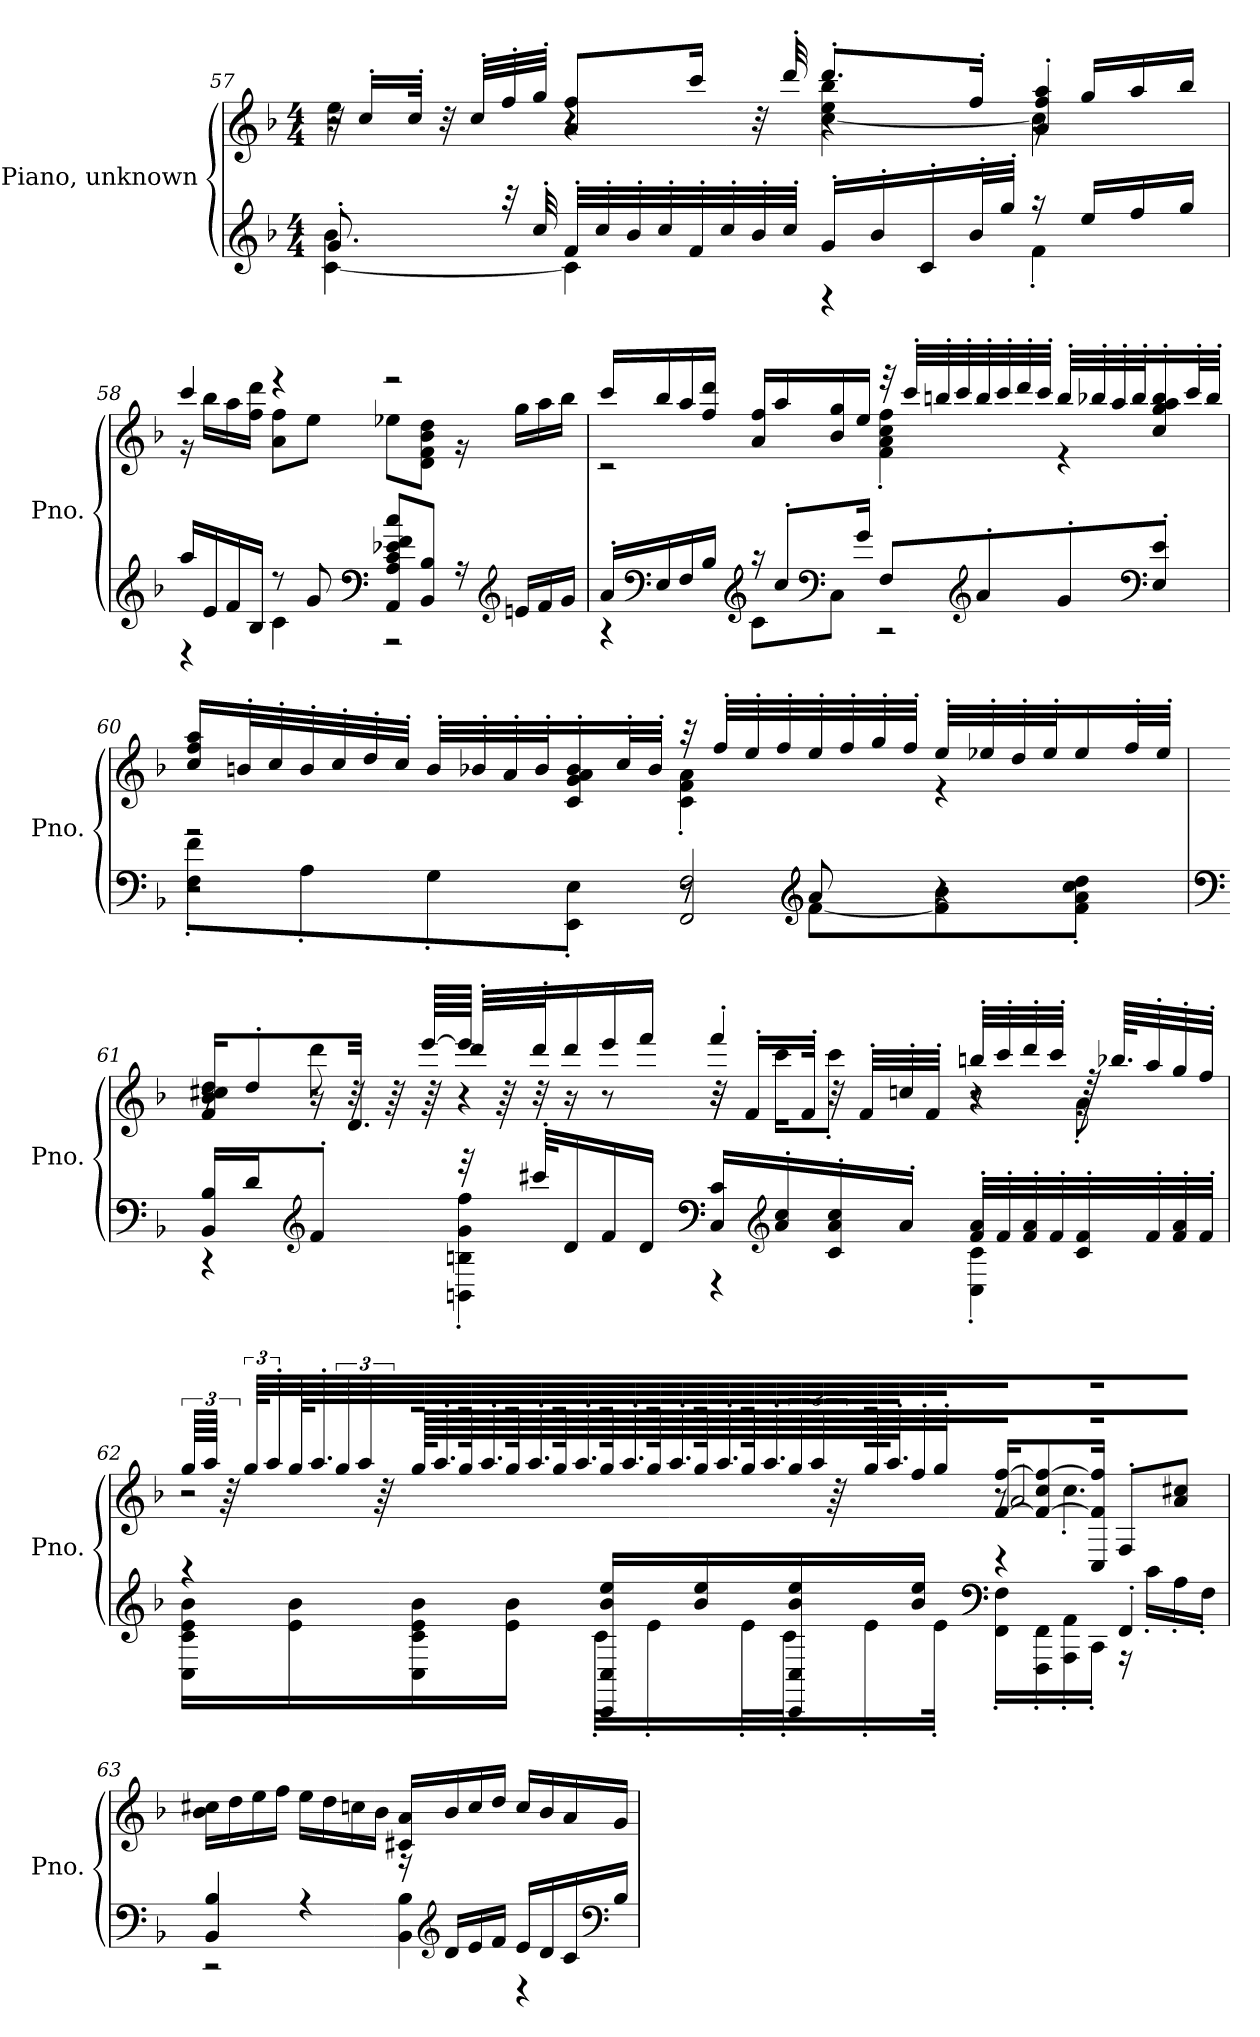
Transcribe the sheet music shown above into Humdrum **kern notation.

**kern	**kern
*part1	*part1
*staff2	*staff1
*I"Piano, unknown	*
*I'Pno.	*
!!LO:PB:g=z
*clefG2	*clefG2
*k[b-]	*k[b-]
*M4/4	*M4/4
=57	=57
*^	*^
*	*	*	*^
8.g'/	[4c\ 4b-\	32r	4ee\	2r
.	.	16cc'/LL	.	.
.	.	32cc'/JJk	.	.
.	.	32r	.	.
.	.	32cc'/LLL	.	.
32r	.	32ff'/	.	.
32cc'/	.	32gg'/JJJ	.	.
32f'/LLL	4c\]	8a/ 8ff/L	4r	.
32cc'/	.	.	.	.
32b-'/	.	.	.	.
32cc'/	.	.	.	.
32f'/	.	16ccc/Jk	.	.
32cc'/	.	.	.	.
32b-'/	.	32r	.	.
32cc'/JJJ	.	32ddd'/	.	.
16g'/LL	4r	8.ddd'/L	[4cc\ 4ee\ 4bb-\	4r
16b-'/	.	.	.	.
16c'/	.	.	.	.
32b-'/L	.	16ff'/Jk	.	.
32gg'/JJJ	.	.	.	.
16r	4f'\	16r	4cc\]	4a/' 4ff/' 4aa/'
16ee/LL	.	16gg/LL	.	.
16ff/	.	16aa/	.	.
16gg/JJ	.	16bb-/JJ	.	.
*	*	*	*v	*v
=58	=58	=58	=58
16aa/LL	4r	4ccc/	16r
16e/	.	.	16bb-\LL
16f/	.	.	16aa\
16B-/JJ	.	.	16ff\ 16ddd\JJ
8r	4c\	4r	8a\ 8ff\L
8g/	.	.	8ee\J
*clefF4	*	*	*
8AA/ 8A/ 8c/ 8e-X/ 8f/ 8cc/L	2r	2r	8ee-X\L
8BB-/ 8B-/J	.	.	8d\ 8f\ 8b-\ 8dd\J
16r	.	.	16r
*clefG2	*	*	*
16en/LL	.	.	16gg\LL
16f/	.	.	16aa\
16g/JJ	.	.	16bb-\JJ
!!LO:LB:g=z	!!
=59	=59	=59	=59
16a'/LL	4r	16ccc/LL	2r
*clefF4	*	*	*
16E/	.	16bb-/	.
16F/	.	16aa/	.
16B-/JJ	.	16ff/ 16ddd/JJ	.
*clefG2	*	*	*
16r	8c\L	16a/ 16ff/LL	.
8cc'/L	.	16aa/	.
*clefF4	*	*	*
.	8C\J	16b-/ 16gg/	.
16g/Jk	.	16ee/JJ	.
8F/L	2r	32r	4f\' 4a\' 4cc\' 4ff\'
.	.	32ccc'/LLL	.
.	.	32bbn'/	.
.	.	32ccc'/	.
*clefG2	*	*	*
8a'/	.	32bb'/	.
.	.	32ccc'/	.
.	.	32ddd'/	.
.	.	32ccc'/JJJ	.
8g'/	.	32bb'/LLL	4r
.	.	32bb-X'/	.
.	.	32aa'/	.
.	.	32bb-'/J	.
*clefF4	*	*	*
8E/' 8e/'J	.	16cc/' 16gg/' 16aa/' 16bb-/'	.
.	.	32ccc'/L	.
.	.	32bb-'/JJJ	.
!!LO:LB:g=z	!!
=60	=60	=60	=60
*	*^	*	*
2r	8F\' 8f\'L	2r	16cc/ 16ff/ 16aa/LL	2r
.	.	.	32bn'/L	.
.	.	.	32cc'/	.
.	8A'\	.	32b'/	.
.	.	.	32cc'/	.
.	.	.	32dd'/	.
.	.	.	32cc'/JJJ	.
.	8G'\	.	32b'/LLL	.
.	.	.	32b-X'/	.
.	.	.	32a'/	.
.	.	.	32b-'/J	.
.	8EE\' 8E\'J	.	16c/' 16g/' 16a/' 16b-/'	.
.	.	.	32cc'/L	.
.	.	.	32b-'/JJJ	.
8r	8r	2FF/ 2F/	32r	4c\' 4f\' 4a\'
.	.	.	32ff'/LLL	.
.	.	.	32ee'/	.
.	.	.	32ff'/	.
*clefG2	*	*	*	*
8a/	[8f\L	.	32ee'/	.
.	.	.	32ff'/	.
.	.	.	32gg'/	.
.	.	.	32ff'/JJJ	.
4r	8f\] 8b-\	.	32ee'/LLL	4r
.	.	.	32ee-X'/	.
.	.	.	32dd'/	.
.	.	.	32ee-'/J	.
.	8f\' 8a\' 8cc\' 8dd\'J	.	16ee-/	.
.	.	.	32ff'/L	.
.	.	.	32ee-'/JJJ	.
*v	*v	*v	*	*
*	*v	*v
!!LO:LB:g=z
=61	=61
*clefF4	*
*^	*^
*	*	*	*^
16BB-/ 16B-/LL	4r	8r	8r	16f/ 16b-/ 16cc#X/ 16dd/KL
16d/J	.	.	.	8dd'/
*clefG2	*	*	*	*
8f'/J	.	16r	8ddd\	.
.	.	32r	.	32.d/Jkk
.	.	64r	.	.
.	.	[64eee/LLLL	.	64r
32r	4BBn\' 4Bn\' 4g\' 4ff\'	64eee/JJJJ]	4r	32ddd'/LLL
.	.	64r	.	.
32ccc#X'/KLL	.	32r	.	32ddd'/J
16d/	.	16r	.	16ddd/
16f/	.	8r	.	16eee/
16d/JJ	.	.	.	16fff/JJ
*clefF4	*	*	*	*
16C/ 16c/LL	4r	4fff'/	16r	32r
.	.	.	.	16f'/LL
*clefG2	*	*	*	*
16a/' 16cc/'	.	.	16ccc\KL	.
.	.	.	.	32f'/JJk
16c/' 16a/' 16cc/'	.	.	8ccc'\J	32r
.	.	.	.	32f'/LLL
16a'/JJ	.	.	.	32ccn'/
.	.	.	.	32f'/JJJ
32f/' 32a/'LLL	4C\' 4c\'	4r	8r	32bbn'/LLL
32f'/	.	.	.	32ccc'/
32f/' 32a/'	.	.	.	32ddd'/
32f'/	.	.	.	32ccc'/JJJ
32c/' 32f/'	.	.	8a'\	128r
.	.	.	.	64.bb-X/KLLL
32f'/	.	.	.	32aa'/
32f/' 32a/'	.	.	.	32gg'/
32f'/JJJ	.	.	.	32ff'/JJJ
!!LO:LB:g=z	!!	!!
=62	=62	=62	=62	=62
4r	16C\ 16c\ 16e\ 16b-\LL	96gg/LLLL	2r	2r
.	.	96aa/JJJJ	.	.
.	.	96r	.	.
.	.	96gg/KLLL	.	.
.	.	48aa'/	.	.
.	16e\ 16b-\	128gg/KL	.	.
.	.	64.aa'/	.	.
.	.	96gg/	.	.
.	.	96aa/JJJJ	.	.
.	.	96r	.	.
.	16C\ 16c\ 16e\ 16b-\	128gg/KLLLL	.	.
.	.	64.aa'/	.	.
.	.	128gg/K	.	.
.	.	64.aa'/	.	.
.	16e\ 16b-\JJ	128gg/K	.	.
.	.	64.aa'/	.	.
.	.	128gg/K	.	.
.	.	64.aa'/	.	.
16CC/ 16C/ 16b-/ 16ee/LL	32c'\KLL	128gg/K	.	.
.	.	64.aa'/	.	.
.	16e'\	128gg/K	.	.
.	.	64.aa'/	.	.
16b-/ 16ee/	.	128gg/K	.	.
.	.	64.aa'/	.	.
.	32e'\L	128gg/K	.	.
.	.	64.aa'/	.	.
16CC/ 16C/ 16b-/ 16ee/	32c'\J	96gg/	.	.
.	.	96aa/JJJJ	.	.
.	.	96r	.	.
.	16e'\	128gg/KLLLL	.	.
.	.	64.aa'/J	.	.
16b-/ 16ee/JJ	.	32ff'/	.	.
.	32e'\JJk	32gg'/JJJ	.	.
*clefF4	*	*	*	*
4r	16FF\' 16F\'LL	[16f/ [16ff/KL	8r	2a/
.	16FFF\' 16FF\'	8f/_ 8cc/ 8ff/_	.	.
.	16AAA\' 16AA\'	.	4.cc'\	.
.	16CC'\JJ	16C/ 16f/] 16ff/]Jk	.	.
4FF'/	16r	8F'/L	.	.
.	16c'\LL	.	.	.
.	16A'\	8a/ 8cc#X/J	.	.
.	16F'\JJ	.	.	.
*	*	*v	*v	*v
!!LO:LB:g=z
=63	=63	=63
4BB-/ 4B-/	2r	16b-\ 16cc#X\LL
.	.	16dd\
.	.	16ee\
.	.	16ff\JJ
4r	.	16ee\LL
.	.	16dd\
.	.	16ccn\
.	.	16b-\JJ
16r	4BB-\ 4B-\	16c#X/ 16a/LL
*clefG2	*	*
16d/LL	.	16b-/
16e/	.	16cc/
16f/JJ	.	16dd/JJ
16e/LL	4r	16cc/LL
16d/	.	16b-/
16c/	.	16a/
*clefF4	*	*
16B-/JJ	.	16g/JJ
*v	*v	*
=	=
*-	*-
